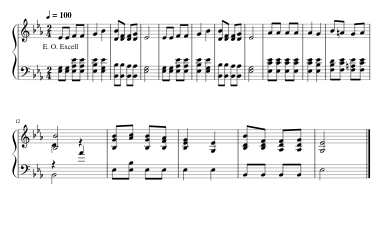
X:1
%%score { ( 1 3 ) | ( 2 4 ) }
L:1/8
Q:1/4=100
M:2/4
I:linebreak $
K:Eb
V:1 treble
V:3 treble
V:2 bass
V:4 bass
V:1
 EE FF | G2 B2 | [DB][DF] [DF][DG] | E4 | EE FF | %5
 G2 B2 | [DB][DF] [DF][DG] | E4 | AA AA | A2 G2 | %10
 B=A GA |$ [B,B]4 | [B,GB][Ac] [B,GB][B,FA] | [B,EG]2 [G,E]2 | [B,DB][B,DF] [A,DF][A,DG] | %15
 [G,E]4 |] %16
V:2
 [E,G,][E,G,] [E,A,E][E,A,E] | [E,B,E]2 [E,G,E]2 | [B,,B,][B,,B,] [B,,A,][B,,A,] | [E,G,]4 | [E,G,][E,G,] [E,A,E][E,A,E] | %5
 [E,B,E]2 [E,G,E]2 | [B,,B,][B,,B,] [B,,A,][B,,A,] | [E,G,]4 | [E,CE][E,CE] [E,CE][E,CE] | [E,CE]2 [E,B,E]2 | %10
 [F,B,D][F,CE] [F,=A,E][F,CE] |$ z2 A2 | E,[E,B,] E,E, | E,2 E,2 | B,,B,, B,,B,, | %15
 E,4 |] %16
V:3
 x4 | x4 | x4 | x4 | x4 | %5
 x4 | x4 | x4 | x4 | x4 | %10
 x4 |$ D2 z2 | x4 | x4 | x4 | %15
 x4 |] %16
V:4
 x4 | x4 | x4 | x4 | x4 | %5
 x4 | x4 | x4 | x4 | x4 | %10
 x4 |$ B,,4 | x4 | x4 | x4 | %15
 x4 |] %16
